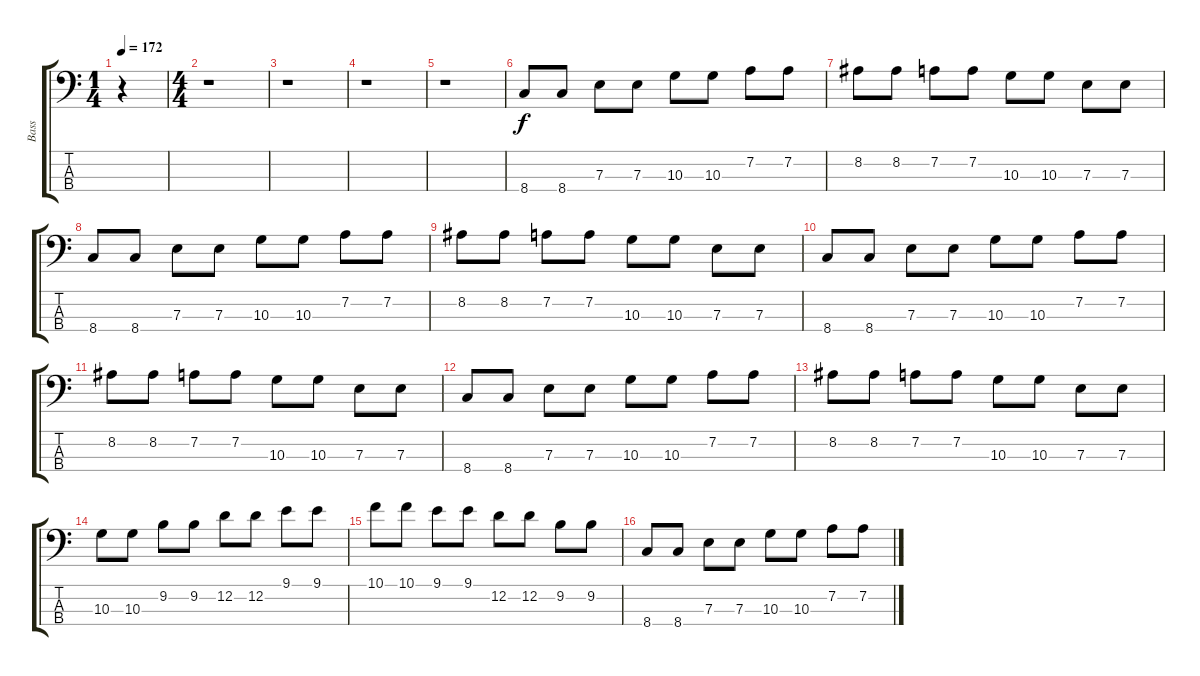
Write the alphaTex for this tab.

\track ("Bass" "Bass") {instrument electricbasspick}
\staff {score tabs}
\tuning (G2 D2 A1 E1) {hide}
\ts (1 4)
\tempo 172
\clef f4
\ks c
r.4{dy f instrument electricbasspick} |
\ts (4 4)
r.1 |
r.1 |
r.1 |
r.1 |
8.4.8 8.4.8 7.3.8 7.3.8 10.3.8 10.3.8 7.2.8 7.2.8 |
8.2.8 8.2.8 7.2.8 7.2.8 10.3.8 10.3.8 7.3.8 7.3.8 |
8.4.8 8.4.8 7.3.8 7.3.8 10.3.8 10.3.8 7.2.8 7.2.8 |
8.2.8 8.2.8 7.2.8 7.2.8 10.3.8 10.3.8 7.3.8 7.3.8 |
8.4.8 8.4.8 7.3.8 7.3.8 10.3.8 10.3.8 7.2.8 7.2.8 |
8.2.8 8.2.8 7.2.8 7.2.8 10.3.8 10.3.8 7.3.8 7.3.8 |
8.4.8 8.4.8 7.3.8 7.3.8 10.3.8 10.3.8 7.2.8 7.2.8 |
8.2.8 8.2.8 7.2.8 7.2.8 10.3.8 10.3.8 7.3.8 7.3.8 |
10.3.8 10.3.8 9.2.8 9.2.8 12.2.8 12.2.8 9.1.8 9.1.8 |
10.1.8 10.1.8 9.1.8 9.1.8 12.2.8 12.2.8 9.2.8 9.2.8 |
8.4.8 8.4.8 7.3.8 7.3.8 10.3.8 10.3.8 7.2.8 7.2.8
